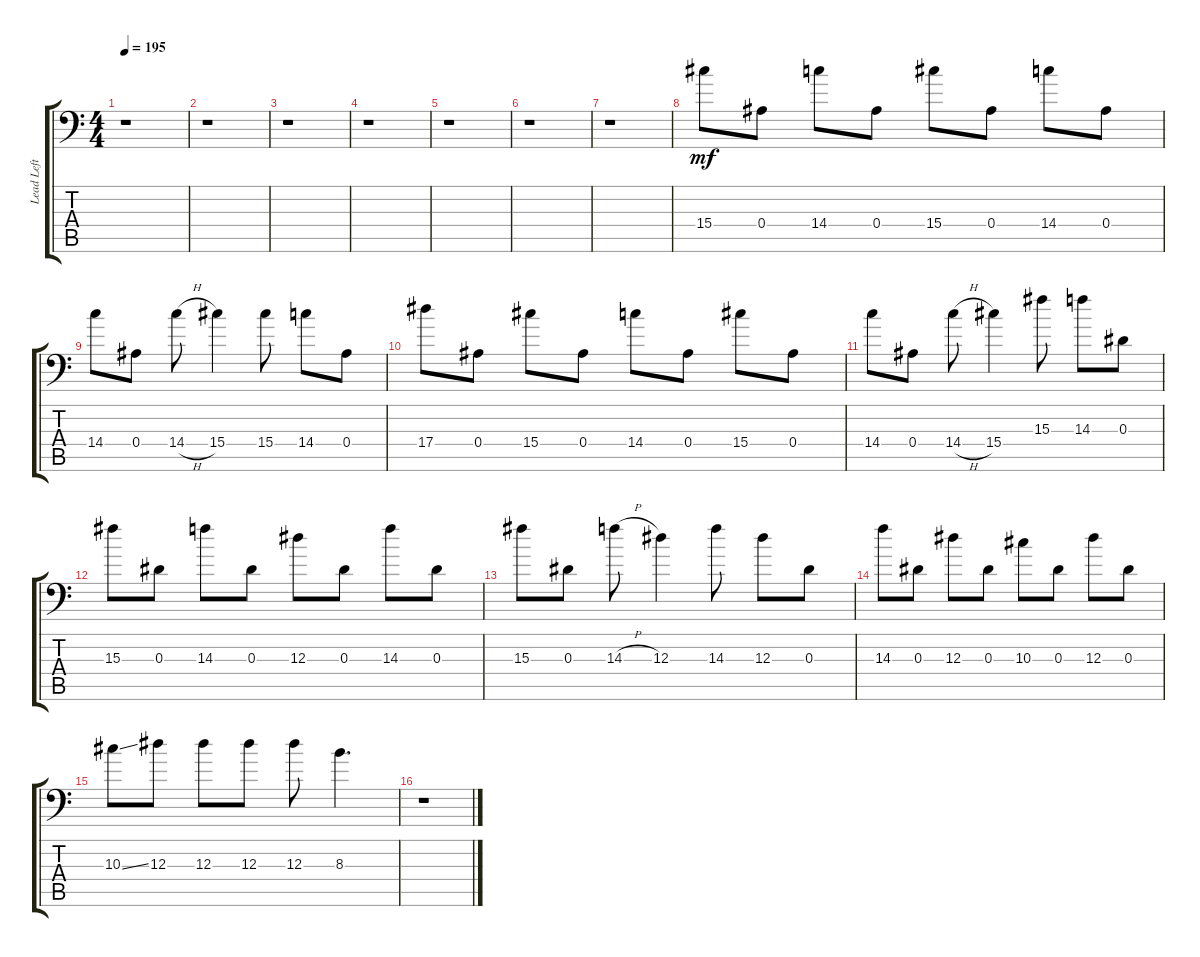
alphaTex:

\track ("Lead Left" "Lead Left") {instrument distortionguitar}
\staff {score tabs}
\tuning (C4 G3 Eb3 Bb2 F2 Bb1) {hide}
\ts (4 4)
\tempo 195
\clef f4
\ks c
r.1{dy f} |
r.1 |
r.1 |
r.1 |
r.1 |
r.1 |
r.1 |
15.4.8{dy mf} 0.4.8 14.4.8 0.4.8 15.4.8 0.4.8 14.4.8 0.4.8 |
14.4.8 0.4.8 14.4{h}.8 15.4.4 15.4.8 14.4.8 0.4.8 |
17.4.8 0.4.8 15.4.8 0.4.8 14.4.8 0.4.8 15.4.8 0.4.8 |
14.4.8 0.4.8 14.4{h}.8 15.4.4 15.3.8 14.3.8 0.3.8 |
15.3.8 0.3.8 14.3.8 0.3.8 12.3.8 0.3.8 14.3.8 0.3.8 |
15.3.8 0.3.8 14.3{h}.8 12.3.4 14.3.8 12.3.8 0.3.8 |
14.3.8 0.3.8 12.3.8 0.3.8 10.3.8 0.3.8 12.3.8 0.3.8 |
10.3{ss}.8 12.3.8 12.3.8 12.3.8 12.3.8 8.3.4{d} |
r.1
